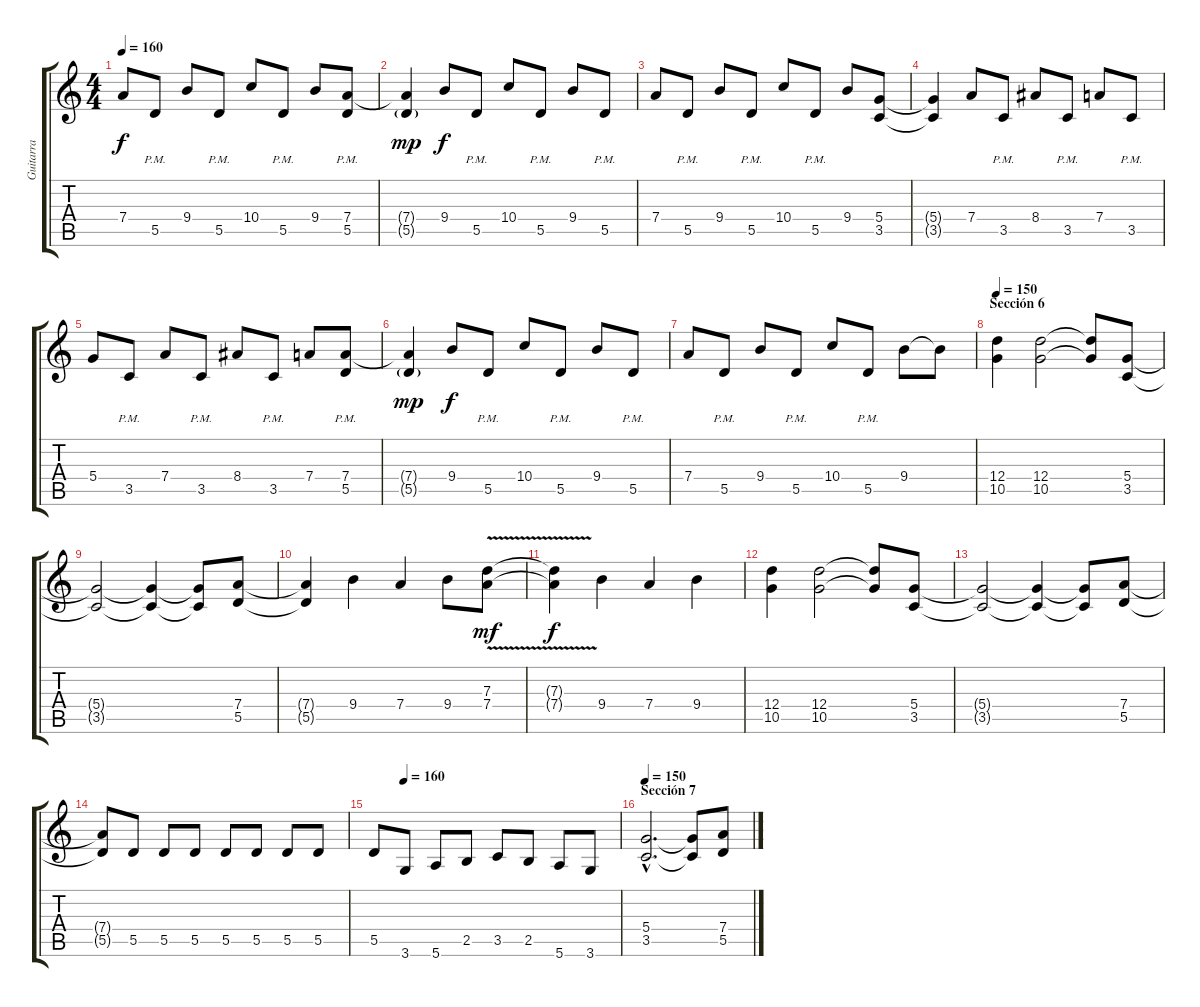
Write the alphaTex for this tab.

\track ("Guitarra" "Guitarra") {instrument distortionguitar}
\staff {score tabs}
\tuning (E4 B3 G3 D3 A2 E2) {hide}
\ts (4 4)
\tempo 160
\clef g2
\ks c
7.4.8{dy f} 5.5{pm}.8 9.4.8 5.5{pm}.8 10.4.8 5.5{pm}.8 9.4.8 (7.4 5.5{pm}).8 |
(7.4{t} 5.5{g}).4{dy mp} 9.4.8{dy f} 5.5{pm}.8 10.4.8 5.5{pm}.8 9.4.8 5.5{pm}.8 |
7.4.8 5.5{pm}.8 9.4.8 5.5{pm}.8 10.4.8 5.5{pm}.8 9.4.8 (5.4 3.5).8 |
(5.4{t} 3.5{t}).4 7.4.8 3.5{pm}.8 8.4.8 3.5{pm}.8 7.4.8 3.5{pm}.8 |
5.4.8 3.5{pm}.8 7.4.8 3.5{pm}.8 8.4.8 3.5{pm}.8 7.4.8 (7.4 5.5{pm}).8 |
(7.4{t} 5.5{g}).4{dy mp} 9.4.8{dy f} 5.5{pm}.8 10.4.8 5.5{pm}.8 9.4.8 5.5{pm}.8 |
7.4.8 5.5{pm}.8 9.4.8 5.5{pm}.8 10.4.8 5.5{pm}.8 9.4.8 9.4{t}.8 |
\section ("" "Sección 6")
\tempo 150
(12.4 10.5).4 (12.4 10.5).2 (12.4{t} 10.5{t}).8 (5.4 3.5).8 |
(5.4{t} 3.5{t}).2 (5.4{t} 3.5{t}).4 (5.4{t} 3.5{t}).8 (7.4 5.5).8 |
(7.4{t} 5.5{t}).4 9.4.4 7.4.4 9.4.8 (7.3{v} 7.4{v}).8{dy mf} |
(7.3{t} 7.4{t}).4{dy f} 9.4.4 7.4.4 9.4.4 |
(12.4 10.5).4 (12.4 10.5).2 (12.4{t} 10.5{t}).8 (5.4 3.5).8 |
(5.4{t} 3.5{t}).2 (5.4{t} 3.5{t}).4 (5.4{t} 3.5{t}).8 (7.4 5.5).8 |
(7.4{t} 5.5{t}).8 5.5.8 5.5.8 5.5.8 5.5.8 5.5.8 5.5.8 5.5.8 |
\tempo (160 0.125)
5.5.8 3.6.8{volume 16} 5.6.8 2.5.8 3.5.8 2.5.8 5.6.8 3.6.8 |
\section ("" "Sección 7")
\tempo 150
(5.4{hac} 3.5{hac}).2{d} (5.4{t} 3.5{t}).8 (7.4 5.5).8
